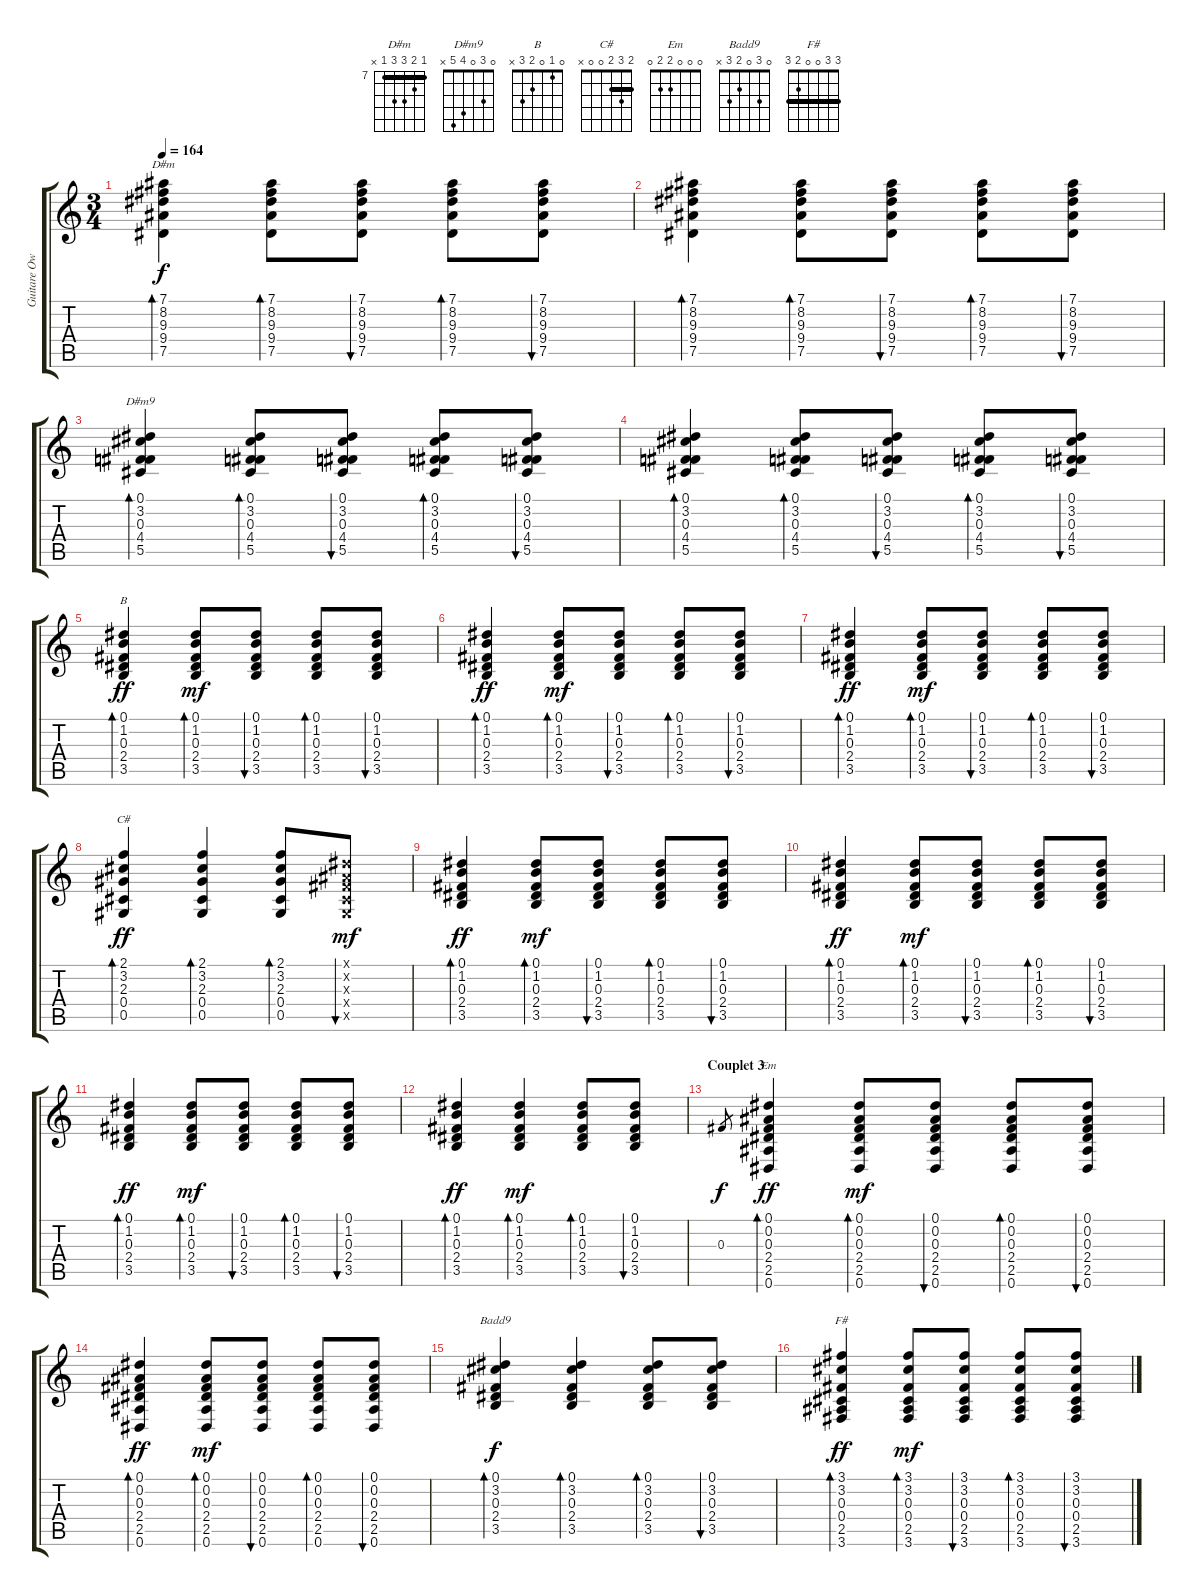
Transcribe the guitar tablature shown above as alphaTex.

\track ("Guitare Owen" "Guitare Ow") {instrument acousticguitarnylon}
\staff {score tabs}
\tuning (Eb4 Bb3 Gb3 Db3 Ab2 Eb2) {hide}
\chord ("D#m" 7 8 9 9 7 x) {firstfret 7 barre 7}
\chord ("D#m9" 0 3 0 4 5 x)
\chord ("B" 0 1 0 2 3 x)
\chord ("C#" 2 3 2 0 0 x) {barre 2}
\chord ("Em" 0 0 0 2 2 0)
\chord ("Badd9" 0 3 0 2 3 x)
\chord ("F#" 3 3 0 0 2 3) {barre 3}
\ts (3 4)
\tempo 164
\clef g2
\ks c
(7.1 8.2 9.3 9.4 7.5).4{bd 60 ch "D#m" dy f} (7.1 8.2 9.3 9.4 7.5).8{bd 60} (7.1 8.2 9.3 9.4 7.5).8{bu 60} (7.1 8.2 9.3 9.4 7.5).8{bd 60} (7.1 8.2 9.3 9.4 7.5).8{bu 60} |
(7.1 8.2 9.3 9.4 7.5).4{bd 60} (7.1 8.2 9.3 9.4 7.5).8{bd 60} (7.1 8.2 9.3 9.4 7.5).8{bu 60} (7.1 8.2 9.3 9.4 7.5).8{bd 60} (7.1 8.2 9.3 9.4 7.5).8{bu 60} |
(0.1 3.2 0.3 4.4 5.5).4{bd 60 ch "D#m9"} (0.1 3.2 0.3 4.4 5.5).8{bd 60} (0.1 3.2 0.3 4.4 5.5).8{bu 60} (0.1 3.2 0.3 4.4 5.5).8{bd 60} (0.1 3.2 0.3 4.4 5.5).8{bu 60} |
(0.1 3.2 0.3 4.4 5.5).4{bd 60} (0.1 3.2 0.3 4.4 5.5).8{bd 60} (0.1 3.2 0.3 4.4 5.5).8{bu 60} (0.1 3.2 0.3 4.4 5.5).8{bd 60} (0.1 3.2 0.3 4.4 5.5).8{bu 60} |
(0.1 1.2 0.3 2.4 3.5).4{bd 60 ch "B" dy ff} (0.1 1.2 0.3 2.4 3.5).8{bd 60 dy mf} (0.1 1.2 0.3 2.4 3.5).8{bu 60} (0.1 1.2 0.3 2.4 3.5).8{bd 60} (0.1 1.2 0.3 2.4 3.5).8{bu 60} |
(0.1 1.2 0.3 2.4 3.5).4{bd 60 dy ff} (0.1 1.2 0.3 2.4 3.5).8{bd 60 dy mf} (0.1 1.2 0.3 2.4 3.5).8{bu 60} (0.1 1.2 0.3 2.4 3.5).8{bd 60} (0.1 1.2 0.3 2.4 3.5).8{bu 60} |
(0.1 1.2 0.3 2.4 3.5).4{bd 60 dy ff} (0.1 1.2 0.3 2.4 3.5).8{bd 60 dy mf} (0.1 1.2 0.3 2.4 3.5).8{bu 60} (0.1 1.2 0.3 2.4 3.5).8{bd 60} (0.1 1.2 0.3 2.4 3.5).8{bu 60} |
(2.1 3.2 2.3 0.4 0.5).4{bd 60 ch "C#" dy ff} (2.1 3.2 2.3 0.4 0.5).4{bd 60} (2.1 3.2 2.3 0.4 0.5).8{bd 60} (0.1{x} 0.2{x} 0.3{x} 0.4{x} 0.5{x}).8{bu 60 dy mf} |
(0.1 1.2 0.3 2.4 3.5).4{bd 60 dy ff} (0.1 1.2 0.3 2.4 3.5).8{bd 60 dy mf} (0.1 1.2 0.3 2.4 3.5).8{bu 60} (0.1 1.2 0.3 2.4 3.5).8{bd 60} (0.1 1.2 0.3 2.4 3.5).8{bu 60} |
(0.1 1.2 0.3 2.4 3.5).4{bd 60 dy ff} (0.1 1.2 0.3 2.4 3.5).8{bd 60 dy mf} (0.1 1.2 0.3 2.4 3.5).8{bu 60} (0.1 1.2 0.3 2.4 3.5).8{bd 60} (0.1 1.2 0.3 2.4 3.5).8{bu 60} |
(0.1 1.2 0.3 2.4 3.5).4{bd 60 dy ff} (0.1 1.2 0.3 2.4 3.5).8{bd 60 dy mf} (0.1 1.2 0.3 2.4 3.5).8{bu 60} (0.1 1.2 0.3 2.4 3.5).8{bd 60} (0.1 1.2 0.3 2.4 3.5).8{bu 60} |
(0.1 1.2 0.3 2.4 3.5).4{bd 60 dy ff} (0.1 1.2 0.3 2.4 3.5).4{bd 60 dy mf} (0.1 1.2 0.3 2.4 3.5).8{bd 60} (0.1 1.2 0.3 2.4 3.5).8{bu 60} |
\section ("" "Couplet 3")
0.3.8{gr dy f} (0.1 0.2 0.3 2.4 2.5 0.6).4{bd 60 ch "Em" dy ff} (0.1 0.2 0.3 2.4 2.5 0.6).8{bd 60 dy mf} (0.1 0.2 0.3 2.4 2.5 0.6).8{bu 60} (0.1 0.2 0.3 2.4 2.5 0.6).8{bd 60} (0.1 0.2 0.3 2.4 2.5 0.6).8{bu 60} |
(0.1 0.2 0.3 2.4 2.5 0.6).4{bd 60 dy ff} (0.1 0.2 0.3 2.4 2.5 0.6).8{bd 60 dy mf} (0.1 0.2 0.3 2.4 2.5 0.6).8{bu 60} (0.1 0.2 0.3 2.4 2.5 0.6).8{bd 60} (0.1 0.2 0.3 2.4 2.5 0.6).8{bu 60} |
(0.1 3.2 0.3 2.4 3.5).4{bd 60 ch "Badd9" dy f} (0.1 3.2 0.3 2.4 3.5).4{bd 60} (0.1 3.2 0.3 2.4 3.5).8{bd 60} (0.1 3.2 0.3 2.4 3.5).8{bu 60} |
(3.1 3.2 0.3 0.4 2.5 3.6).4{bd 60 ch "F#" dy ff} (3.1 3.2 0.3 0.4 2.5 3.6).8{bd 60 dy mf} (3.1 3.2 0.3 0.4 2.5 3.6).8{bu 60} (3.1 3.2 0.3 0.4 2.5 3.6).8{bd 60} (3.1 3.2 0.3 0.4 2.5 3.6).8{bu 60}
